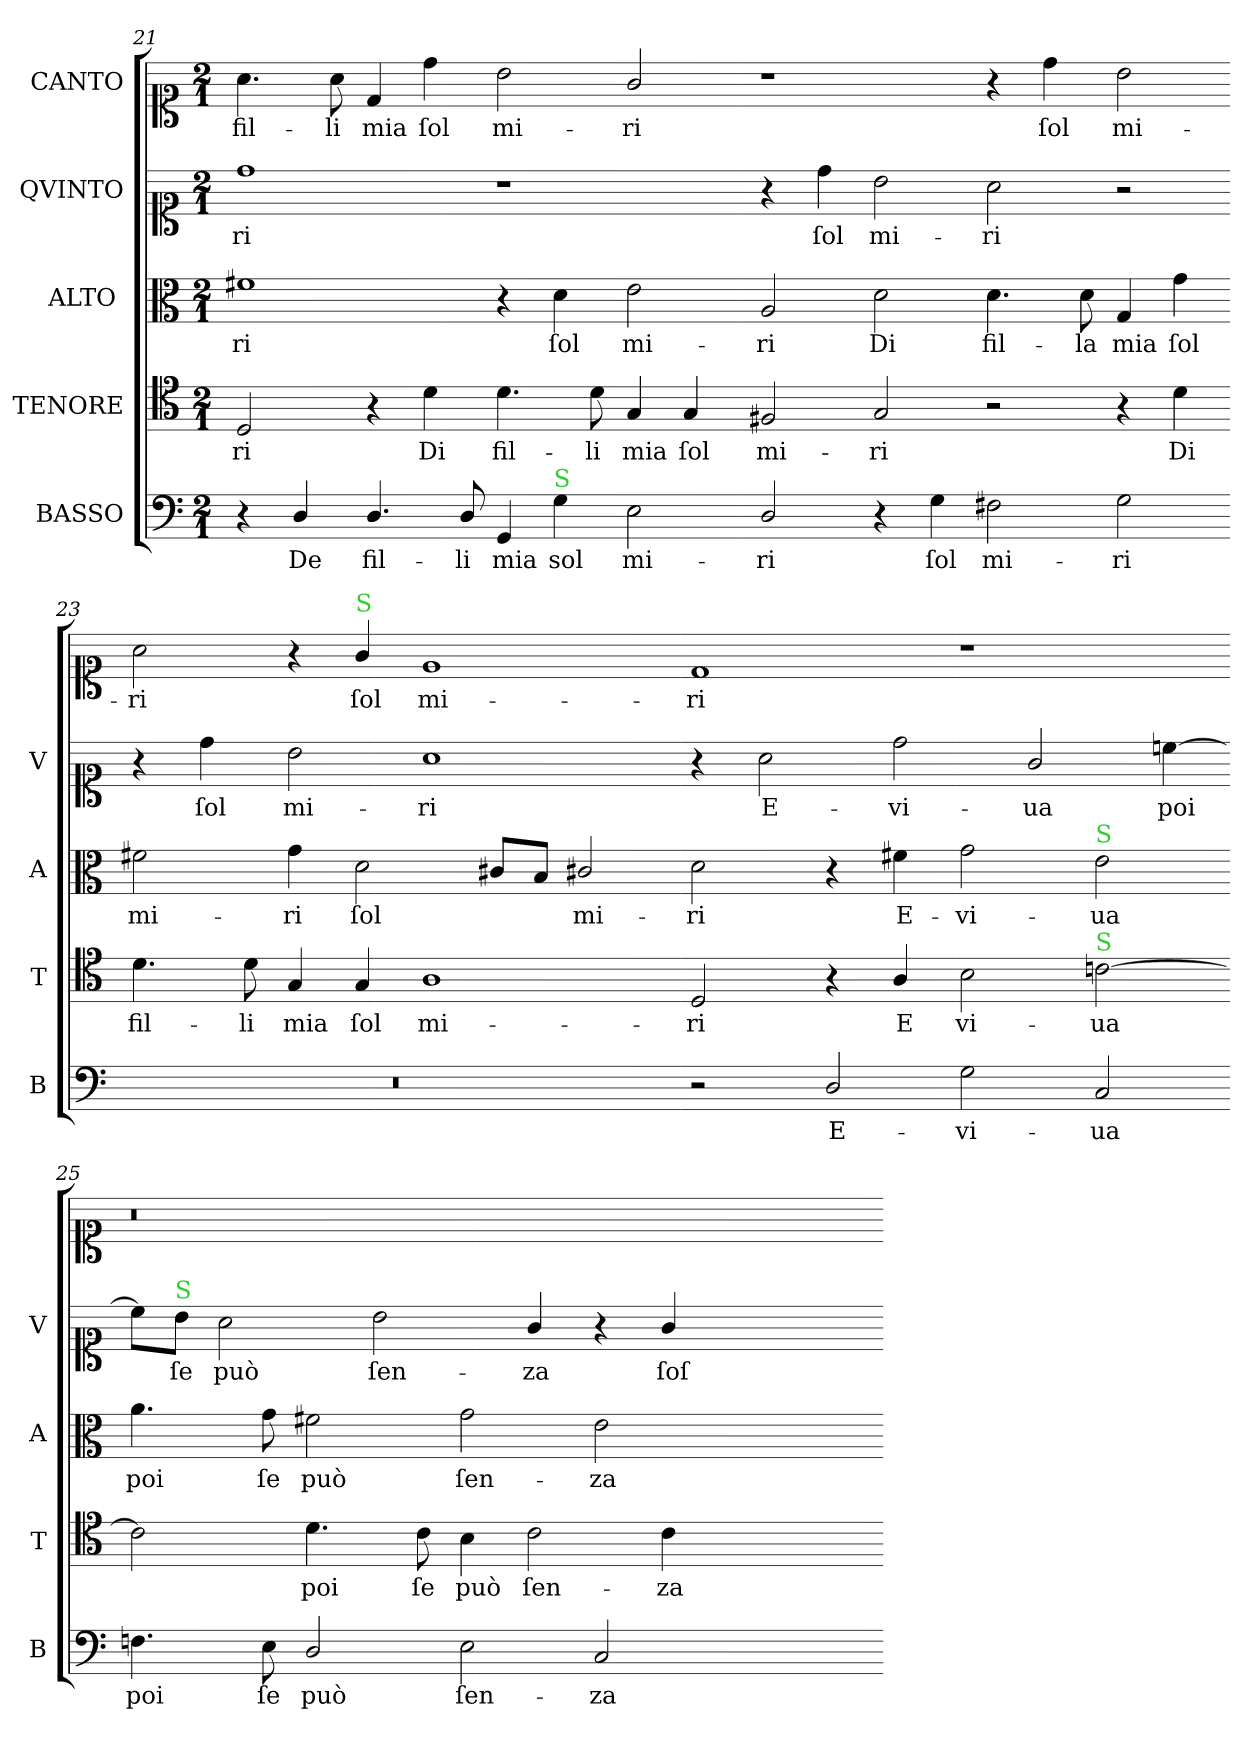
**kern	**text	**kern	**text	**kern	**text	**kern	**text	**kern	**text
*part5	*part5	*part4	*part4	*part3	*part3	*part2	*part2	*part1	*part1
*staff5	*staff5	*staff4	*staff4	*staff3	*staff3	*staff2	*staff2	*staff1	*staff1
*I"BASSO	*	*I"TENORE	*	*I"ALTO 	*	*I"QVINTO	*	*I"CANTO	*
*I'B	*	*I'T	*	*I'A	*	*I'V	*	*	*
*clefF4	*	*clefC4	*	*clefC3	*	*clefC1	*	*clefC1	*
*k[]	*	*k[]	*	*k[]	*	*k[]	*	*k[]	*
*M2/1	*	*M2/1	*	*M2/1	*	*M2/1	*	*M2/1	*
=21	=21	=21	=21	=21	=21	=21	=21	=21	=21
!	!	!	!	!	!LO:LY:i	!	!	!	!
4r	.	2D/	-ri	1f#X\	-ri	1dd	-ri	4.a\	fil-
!	!LO:LY:i	!	!	!	!	!	!	!	!
4D/	De	.	.	.	.	.	.	.	.
.	.	.	.	.	.	.	.	8a\	-li
!	!LO:LY:i	!	!	!	!	!	!	!	!
4.D/	fil-	4r	.	.	.	.	.	4d/	mia
.	.	4d\	Di	.	.	.	.	4dd\	ſol
!	!LO:LY:i	!	!	!	!	!	!	!	!
8D/	-li	.	.	.	.	.	.	.	.
!	!LO:LY:i	!	!	!	!	!	!	!	!
4GG/	mia	4.d\	fil-	4r	.	1r	.	2b\	mi-
!LO:TX:a:color=limegreen:t=S	!	!	!	!	!	!	!	!	!
!	!LO:LY:i	!	!	!	!	!	!	!	!
4G\	sol	.	.	4d\	ſol	.	.	.	.
.	.	8d\	-li	.	.	.	.	.	.
!	!LO:LY:i	!	!	!	!	!	!	!	!
2E\	mi-	4G/	mia	2e\	mi-	.	.	2g/	-ri
.	.	4G/	ſol	.	.	.	.	.	.
=22-	=22-	=22-	=22-	=22-	=22-	=22-	=22-	=22-	=22-
!	!LO:LY:i	!	!	!	!	!	!	!	!
2D/	-ri	2F#X/	mi-	2A/	-ri	4r	.	1r	.
.	.	.	.	.	.	4dd\	ſol	.	.
4r	.	2G/	-ri	2d\	Di	2b\	mi-	.	.
4G\	ſol	.	.	.	.	.	.	.	.
2F#X\	mi-	2r	.	4.d\	fil-	2a\	-ri	4r	.
.	.	.	.	.	.	.	.	4dd\	ſol
.	.	.	.	8d\	-la	.	.	.	.
2G\	-ri	4r	.	4G/	mia	2r	.	2b\	mi-
!	!	!	!LO:LY:i	!	!	!	!	!	!
.	.	4d\	Di	4g\	ſol	.	.	.	.
=23-	=23-	=23-	=23-	=23-	=23-	=23-	=23-	=23-	=23-
!	!	!	!LO:LY:i	!	!	!	!	!	!
0r	.	4.d\	fil-	2f#X\	mi-	4r	.	2a\	-ri
.	.	.	.	.	.	4dd\	ſol	.	.
!	!	!	!LO:LY:i	!	!	!	!	!	!
.	.	8d\	-li	.	.	.	.	.	.
!	!	!	!LO:LY:i	!	!	!	!	!	!
.	.	4G/	mia	4g\	-ri	2b\	mi-	4r	.
!	!	!	!	!	!	!	!	!LO:TX:a:color=limegreen:t=S	!
!	!	!	!LO:LY:i	!	!	!	!	!	!
.	.	4G/	ſol	2d\	ſol	.	.	4g/	ſol
!	!	!	!LO:LY:i	!	!	!	!	!	!
.	.	1A	mi-	.	.	1a	-ri	1e	mi-
.	.	.	.	8c#X/L	.	.	.	.	.
.	.	.	.	8B/J	.	.	.	.	.
.	.	.	.	2c#X/	mi-	.	.	.	.
=24-	=24-	=24-	=24-	=24-	=24-	=24-	=24-	=24-	=24-
!	!	!	!LO:LY:i	!	!	!	!	!	!
2r	.	2D/	-ri	2d\	-ri	4r	.	1d	-ri
.	.	.	.	.	.	2a\	E-	.	.
2D/	E-	4r	.	4r	.	.	.	.	.
.	.	4A/	E	4f#X\	E-	2dd\	-vi-	.	.
2G\	-vi-	2B\	vi-	2g\	-vi-	.	.	1r	.
.	.	.	.	.	.	2g/	-ua	.	.
!	!	!	!	!LO:TX:a:color=limegreen:t=S	!	!	!	!	!
!	!	!LO:TX:a:color=limegreen:t=S	!	!	!	!	!	!	!
2C/	-ua	[2cn\	-ua	2e\	-ua	.	.	.	.
.	.	.	.	.	.	[4ccn\	poi	.	.
=25-	=25-	=25-	=25-	=25-	=25-	=25-	=25-	=25-	=25-
4.Fn\	poi	2c\]	.	4.a\	poi	8cc\L]	.	0.r	.
!	!	!	!	!	!	!LO:TX:a:color=limegreen:t=S	!	!	!
.	.	.	.	.	.	8b\J	ſe	.	.
.	.	.	.	.	.	2a\	può	.	.
8E\	ſe	.	.	8g\	ſe	.	.	.	.
2D/	può	4.d\	poi	2f#X\	può	.	.	.	.
.	.	.	.	.	.	2b\	ſen-	.	.
.	.	8c\	ſe	.	.	.	.	.	.
2E\	ſen-	4B\	può	2g\	ſen-	.	.	.	.
.	.	2c\	ſen-	.	.	4g/	-za	.	.
2C/	-za	.	.	2e\	-za	4r	.	.	.
.	.	4c\	-za	.	.	4g/	ſoſ-	.	.
1ryy	.	1ryy	.	1ryy	.	1ryy	.	.	.
=-	=-	=-	=-	=-	=-	=-	=-	=-	=-
*-	*-	*-	*-	*-	*-	*-	*-	*-	*-
